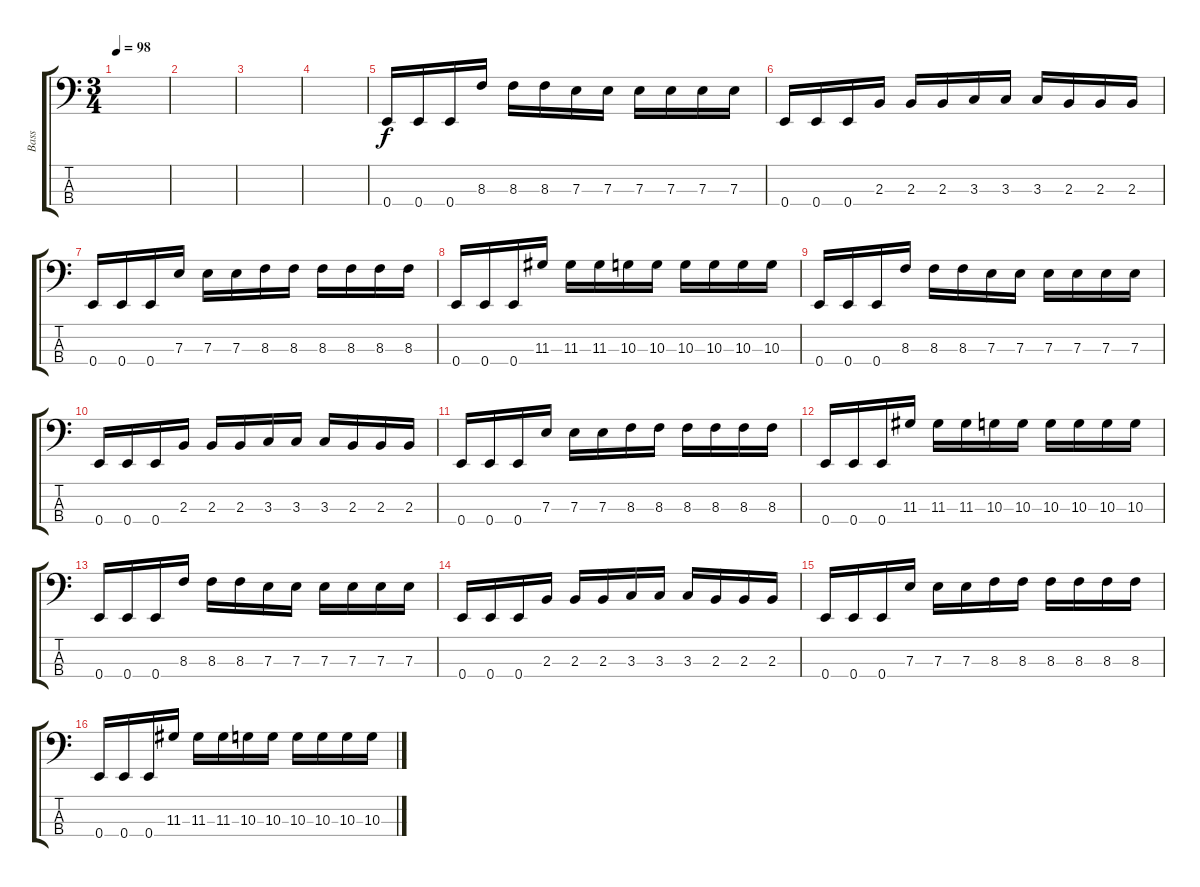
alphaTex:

\track ("Bass" "Bass") {instrument electricbasspick}
\staff {score tabs}
\tuning (G2 D2 A1 E1) {hide}
\ts (3 4)
\tempo 98
\clef f4
\ks c
|
|
|
|
0.4.16 0.4.16 0.4.16 8.3.16 8.3.16 8.3.16 7.3.16 7.3.16 7.3.16 7.3.16 7.3.16 7.3.16 |
0.4.16 0.4.16 0.4.16 2.3.16 2.3.16 2.3.16 3.3.16 3.3.16 3.3.16 2.3.16 2.3.16 2.3.16 |
0.4.16 0.4.16 0.4.16 7.3.16 7.3.16 7.3.16 8.3.16 8.3.16 8.3.16 8.3.16 8.3.16 8.3.16 |
0.4.16 0.4.16 0.4.16 11.3.16 11.3.16 11.3.16 10.3.16 10.3.16 10.3.16 10.3.16 10.3.16 10.3.16 |
0.4.16 0.4.16 0.4.16 8.3.16 8.3.16 8.3.16 7.3.16 7.3.16 7.3.16 7.3.16 7.3.16 7.3.16 |
0.4.16 0.4.16 0.4.16 2.3.16 2.3.16 2.3.16 3.3.16 3.3.16 3.3.16 2.3.16 2.3.16 2.3.16 |
0.4.16 0.4.16 0.4.16 7.3.16 7.3.16 7.3.16 8.3.16 8.3.16 8.3.16 8.3.16 8.3.16 8.3.16 |
0.4.16 0.4.16 0.4.16 11.3.16 11.3.16 11.3.16 10.3.16 10.3.16 10.3.16 10.3.16 10.3.16 10.3.16 |
0.4.16 0.4.16 0.4.16 8.3.16 8.3.16 8.3.16 7.3.16 7.3.16 7.3.16 7.3.16 7.3.16 7.3.16 |
0.4.16 0.4.16 0.4.16 2.3.16 2.3.16 2.3.16 3.3.16 3.3.16 3.3.16 2.3.16 2.3.16 2.3.16 |
0.4.16 0.4.16 0.4.16 7.3.16 7.3.16 7.3.16 8.3.16 8.3.16 8.3.16 8.3.16 8.3.16 8.3.16 |
0.4.16 0.4.16 0.4.16 11.3.16 11.3.16 11.3.16 10.3.16 10.3.16 10.3.16 10.3.16 10.3.16 10.3.16
